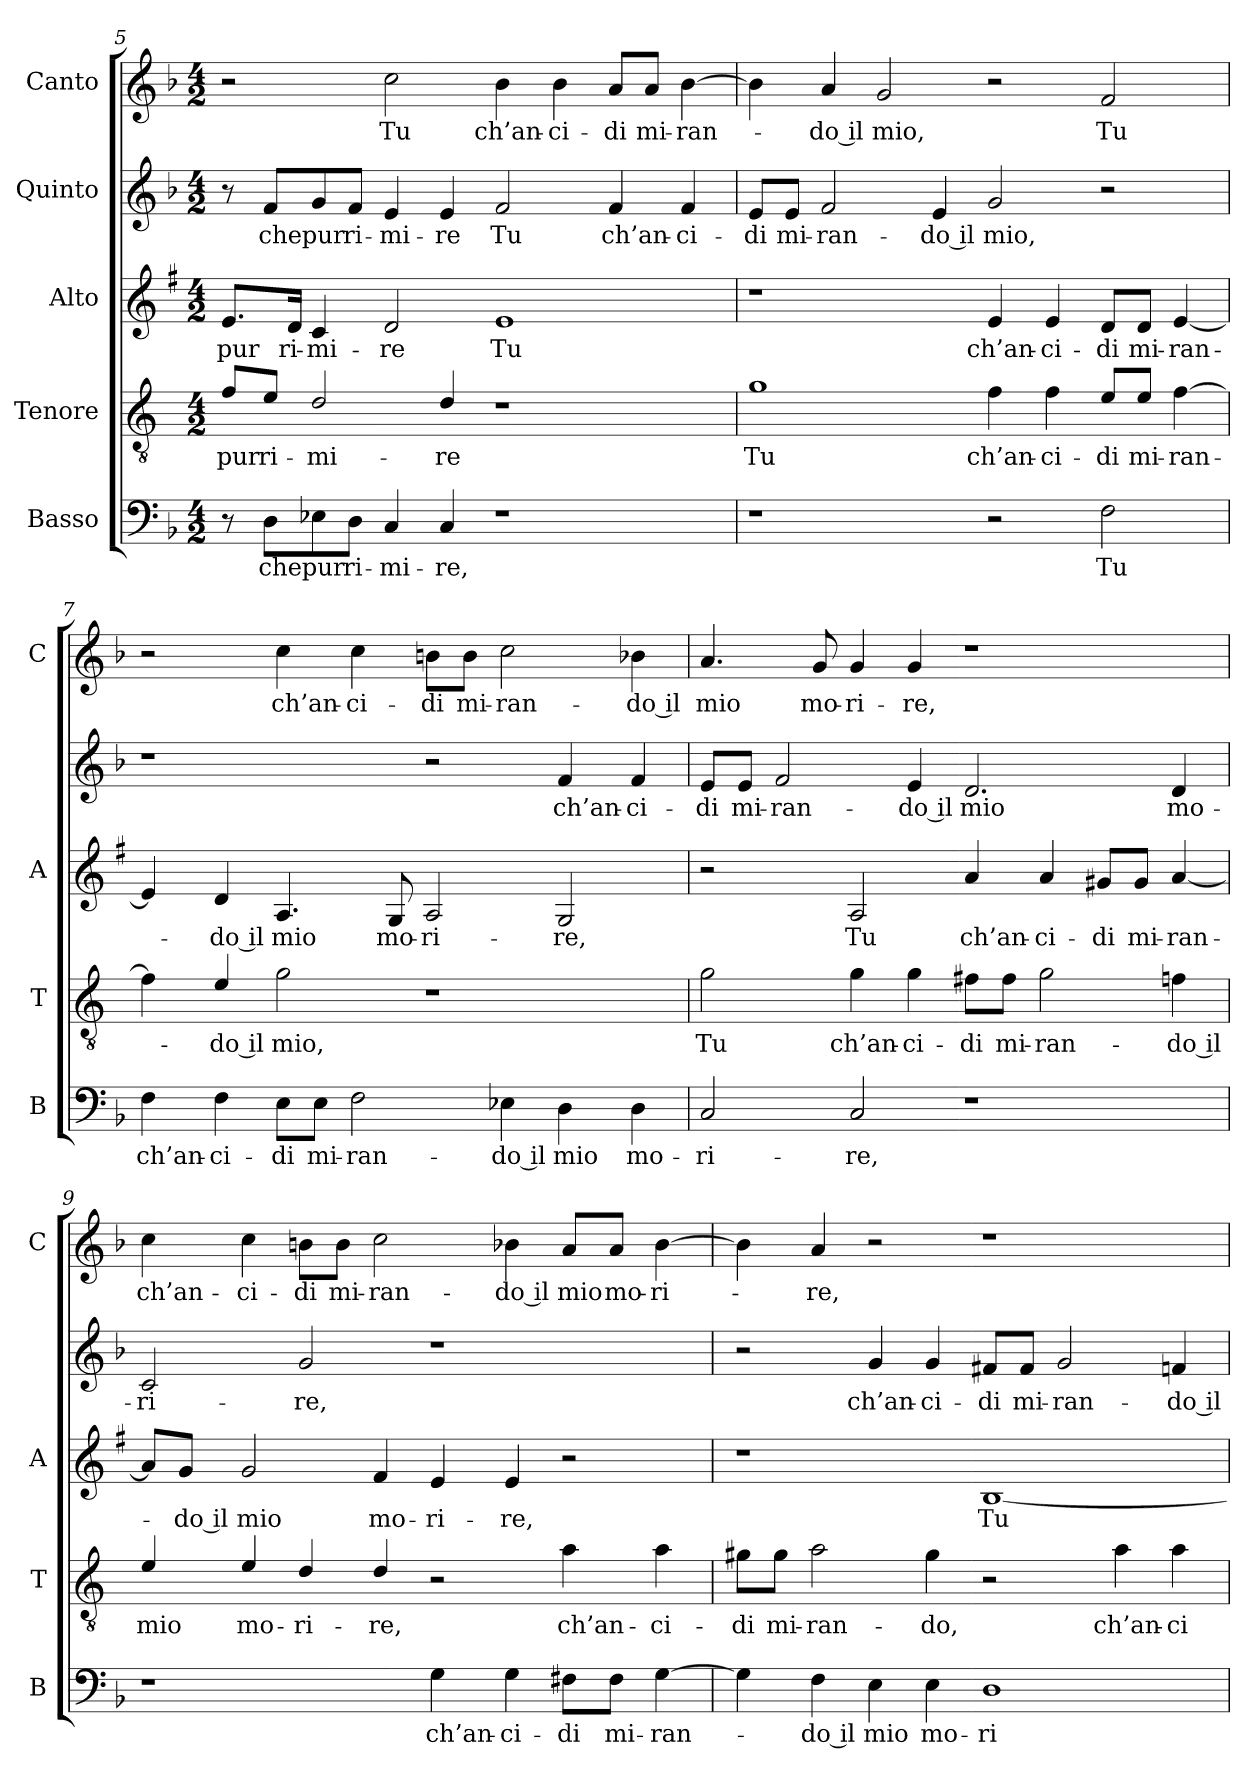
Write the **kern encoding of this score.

**kern	**text	**kern	**text	**kern	**text	**kern	**text	**kern	**text
*part5	*part5	*part4	*part4	*part3	*part3	*part2	*part2	*part1	*part1
*staff5	*staff5	*staff4	*staff4	*staff3	*staff3	*staff2	*staff2	*staff1	*staff1
*I"Basso	*	*I"Tenore	*	*I"Alto	*	*I"Quinto	*	*I"Canto	*
*I'B	*	*I'T	*	*I'A	*	*	*	*I'C	*
*clefF4	*	*clefGv2	*	*clefG2	*	*clefG2	*	*clefG2	*
*	*	*ITrd4c7	*	*ITrd1c2	*	*	*	*	*
*k[b-]	*	*k[b-]	*	*k[b-]	*	*k[b-]	*	*k[b-]	*
*F:	*	*F:	*	*F:	*	*F:	*	*F:	*
*M4/2	*	*M4/2	*	*M4/2	*	*M4/2	*	*M4/2	*
=5	=5	=5	=5	=5	=5	=5	=5	=5	=5
!	!	!	!LO:LY:b	!	!LO:LY:b	!	!	!	!
8r	.	8B-/L	pur	8.d/L	pur	8r	.	2r	.
!	!LO:LY:b	!	!LO:LY:b	!	!	!	!LO:LY:b	!	!
8D\L	che	8A/J	ri-	.	.	8f/L	che	.	.
!	!	!	!	!	!LO:LY:b	!	!	!	!
.	.	.	.	16c/Jk	ri-	.	.	.	.
!	!LO:LY:b	!	!LO:LY:b	!	!LO:LY:b	!	!LO:LY:b	!	!
8E-X\	pur	2G/	-mi-	4B-/	-mi-	8g/	pur	.	.
!	!LO:LY:b	!	!	!	!	!	!LO:LY:b	!	!
8D\J	ri-	.	.	.	.	8f/J	ri-	.	.
!	!LO:LY:b	!	!	!	!LO:LY:b	!	!LO:LY:b	!	!LO:LY:b
4C/	-mi-	.	.	2c/	-re	4e/	-mi-	2cc\	Tu
!	!LO:LY:b	!	!LO:LY:b	!	!	!	!LO:LY:b	!	!
4C/	-re,	4G/	-re	.	.	4e/	-re	.	.
!	!	!	!	!	!LO:LY:b	!	!LO:LY:b	!	!LO:LY:b
1r	.	1r	.	1d	Tu	2f/	Tu	4b-\	ch’an-
!	!	!	!	!	!	!	!	!	!LO:LY:b
.	.	.	.	.	.	.	.	4b-\	-ci-
!	!	!	!	!	!	!	!LO:LY:b	!	!LO:LY:b
.	.	.	.	.	.	4f/	ch’an-	8a/L	-di
!	!	!	!	!	!	!	!	!	!LO:LY:b
.	.	.	.	.	.	.	.	8a/J	mi-
!	!	!	!	!	!	!	!LO:LY:b	!	!LO:LY:b
.	.	.	.	.	.	4f/	-ci-	[4b-\	-ran-
=6	=6	=6	=6	=6	=6	=6	=6	=6	=6
!	!	!	!LO:LY:b	!	!	!	!LO:LY:b	!	!
1r	.	1c	Tu	1r	.	8e/L	-di	4b-\]	.
!	!	!	!	!	!	!	!LO:LY:b	!	!
.	.	.	.	.	.	8e/J	mi-	.	.
!	!	!	!	!	!	!	!LO:LY:b	!	!LO:LY:b
.	.	.	.	.	.	2f/	-ran-	4a/	-do il
!	!	!	!	!	!	!	!	!	!LO:LY:b
.	.	.	.	.	.	.	.	2g/	mio,
!	!	!	!	!	!	!	!LO:LY:b	!	!
.	.	.	.	.	.	4e/	-do il	.	.
!	!	!	!LO:LY:b	!	!LO:LY:b	!	!LO:LY:b	!	!
2r	.	4B-\	ch’an-	4d/	ch’an-	2g/	mio,	2r	.
!	!	!	!LO:LY:b	!	!LO:LY:b	!	!	!	!
.	.	4B-\	-ci-	4d/	-ci-	.	.	.	.
!	!LO:LY:b	!	!LO:LY:b	!	!LO:LY:b	!	!	!	!LO:LY:b
2F\	Tu	8A/L	-di	8c/L	-di	2r	.	2f/	Tu
!	!	!	!LO:LY:b	!	!LO:LY:b	!	!	!	!
.	.	8A/J	mi-	8c/J	mi-	.	.	.	.
!	!	!	!LO:LY:b	!	!LO:LY:b	!	!	!	!
.	.	[4B-\	-ran-	[4d/	-ran-	.	.	.	.
!!LO:PB:g=z
=7	=7	=7	=7	=7	=7	=7	=7	=7	=7
!	!LO:LY:b	!	!	!	!	!	!	!	!
4F\	ch’an-	4B-\]	.	4d/]	.	1r	.	2r	.
!	!LO:LY:b	!	!LO:LY:b	!	!LO:LY:b	!	!	!	!
4F\	-ci-	4A/	-do il	4c/	-do il	.	.	.	.
!	!LO:LY:b	!	!LO:LY:b	!	!LO:LY:b	!	!	!	!LO:LY:b
8E\L	-di	2c\	mio,	4.G/	mio	.	.	4cc\	ch’an-
!	!LO:LY:b	!	!	!	!	!	!	!	!
8E\J	mi-	.	.	.	.	.	.	.	.
!	!LO:LY:b	!	!	!	!	!	!	!	!LO:LY:b
2F\	-ran-	.	.	.	.	.	.	4cc\	-ci-
!	!	!	!	!	!LO:LY:b	!	!	!	!
.	.	.	.	8F/	mo-	.	.	.	.
!	!	!	!	!	!LO:LY:b	!	!	!	!LO:LY:b
.	.	1r	.	2G/	-ri-	2r	.	8bn\L	-di
!	!	!	!	!	!	!	!	!	!LO:LY:b
.	.	.	.	.	.	.	.	8b\J	mi-
!	!LO:LY:b	!	!	!	!	!	!	!	!LO:LY:b
4E-X\	-do il	.	.	.	.	.	.	2cc\	-ran-
!	!LO:LY:b	!	!	!	!LO:LY:b	!	!LO:LY:b	!	!
4D\	mio	.	.	2F/	-re,	4f/	ch’an-	.	.
!	!LO:LY:b	!	!	!	!	!	!LO:LY:b	!	!LO:LY:b
4D\	mo-	.	.	.	.	4f/	-ci-	4b-X\	-do il
=8	=8	=8	=8	=8	=8	=8	=8	=8	=8
!	!LO:LY:b	!	!LO:LY:b	!	!	!	!LO:LY:b	!	!LO:LY:b
2C/	-ri-	2c\	Tu	2r	.	8e/L	-di	4.a/	mio
!	!	!	!	!	!	!	!LO:LY:b	!	!
.	.	.	.	.	.	8e/J	mi-	.	.
!	!	!	!	!	!	!	!LO:LY:b	!	!
.	.	.	.	.	.	2f/	-ran-	.	.
!	!	!	!	!	!	!	!	!	!LO:LY:b
.	.	.	.	.	.	.	.	8g/	mo-
!	!LO:LY:b	!	!LO:LY:b	!	!LO:LY:b	!	!	!	!LO:LY:b
2C/	-re,	4c\	ch’an-	2G/	Tu	.	.	4g/	-ri-
!	!	!	!LO:LY:b	!	!	!	!LO:LY:b	!	!LO:LY:b
.	.	4c\	-ci-	.	.	4e/	-do il	4g/	-re,
!	!	!	!LO:LY:b	!	!LO:LY:b	!	!LO:LY:b	!	!
1r	.	8Bn\L	-di	4g/	ch’an-	2.d/	mio	1r	.
!	!	!	!LO:LY:b	!	!	!	!	!	!
.	.	8B\J	mi-	.	.	.	.	.	.
!	!	!	!LO:LY:b	!	!LO:LY:b	!	!	!	!
.	.	2c\	-ran-	4g/	-ci-	.	.	.	.
!	!	!	!	!	!LO:LY:b	!	!	!	!
.	.	.	.	8f#X/L	-di	.	.	.	.
!	!	!	!	!	!LO:LY:b	!	!	!	!
.	.	.	.	8f#/J	mi-	.	.	.	.
!	!	!	!LO:LY:b	!	!LO:LY:b	!	!LO:LY:b	!	!
.	.	4B-X\	-do il	[4g/	-ran-	4d/	mo-	.	.
=9	=9	=9	=9	=9	=9	=9	=9	=9	=9
!	!	!	!LO:LY:b	!	!	!	!LO:LY:b	!	!LO:LY:b
1r	.	4A/	mio	8g/L]	.	2c/	-ri-	4cc\	ch’an-
!	!	!	!	!	!LO:LY:b	!	!	!	!
.	.	.	.	8f/J	-do il	.	.	.	.
!	!	!	!LO:LY:b	!	!LO:LY:b	!	!	!	!LO:LY:b
.	.	4A/	mo-	2f/	mio	.	.	4cc\	-ci-
!	!	!	!LO:LY:b	!	!	!	!LO:LY:b	!	!LO:LY:b
.	.	4G/	-ri-	.	.	2g/	-re,	8bn\L	-di
!	!	!	!	!	!	!	!	!	!LO:LY:b
.	.	.	.	.	.	.	.	8b\J	mi-
!	!	!	!LO:LY:b	!	!LO:LY:b	!	!	!	!LO:LY:b
.	.	4G/	-re,	4e/	mo-	.	.	2cc\	-ran-
!	!LO:LY:b	!	!	!	!LO:LY:b	!	!	!	!
4G\	ch’an-	2r	.	4d/	-ri-	1r	.	.	.
!	!LO:LY:b	!	!	!	!LO:LY:b	!	!	!	!LO:LY:b
4G\	-ci-	.	.	4d/	-re,	.	.	4b-X\	-do il
!	!LO:LY:b	!	!LO:LY:b	!	!	!	!	!	!LO:LY:b
8F#X\L	-di	4d\	ch’an-	2r	.	.	.	8a/L	mio
!	!LO:LY:b	!	!	!	!	!	!	!	!LO:LY:b
8F#\J	mi-	.	.	.	.	.	.	8a/J	mo-
!	!LO:LY:b	!	!LO:LY:b	!	!	!	!	!	!LO:LY:b
[4G\	-ran-	4d\	-ci-	.	.	.	.	[4b-\	-ri-
!!LO:LB:g=z
=10	=10	=10	=10	=10	=10	=10	=10	=10	=10
!	!	!	!LO:LY:b	!	!	!	!	!	!
4G\]	.	8c#X\L	-di	1r	.	2r	.	4b-\]	.
!	!	!	!LO:LY:b	!	!	!	!	!	!
.	.	8c#\J	mi-	.	.	.	.	.	.
!	!LO:LY:b	!	!LO:LY:b	!	!	!	!	!	!LO:LY:b
4F\	-do il	2d\	-ran-	.	.	.	.	4a/	-re,
!	!LO:LY:b	!	!	!	!	!	!LO:LY:b	!	!
4E\	mio	.	.	.	.	4g/	ch’an-	2r	.
!	!LO:LY:b	!	!LO:LY:b	!	!	!	!LO:LY:b	!	!
4E\	mo-	4c#\	-do,	.	.	4g/	-ci-	.	.
!	!LO:LY:b	!	!	!	!LO:LY:b	!	!LO:LY:b	!	!
1D	-ri-	2r	.	[1A	Tu	8f#X/L	-di	1r	.
!	!	!	!	!	!	!	!LO:LY:b	!	!
.	.	.	.	.	.	8f#/J	mi-	.	.
!	!	!	!	!	!	!	!LO:LY:b	!	!
.	.	.	.	.	.	2g/	-ran-	.	.
!	!	!	!LO:LY:b	!	!	!	!	!	!
.	.	4d\	ch’an-	.	.	.	.	.	.
!	!	!	!LO:LY:b	!	!	!	!LO:LY:b	!	!
.	.	4d\	-ci-	.	.	4fn/	-do il	.	.
=	=	=	=	=	=	=	=	=	=
*-	*-	*-	*-	*-	*-	*-	*-	*-	*-
